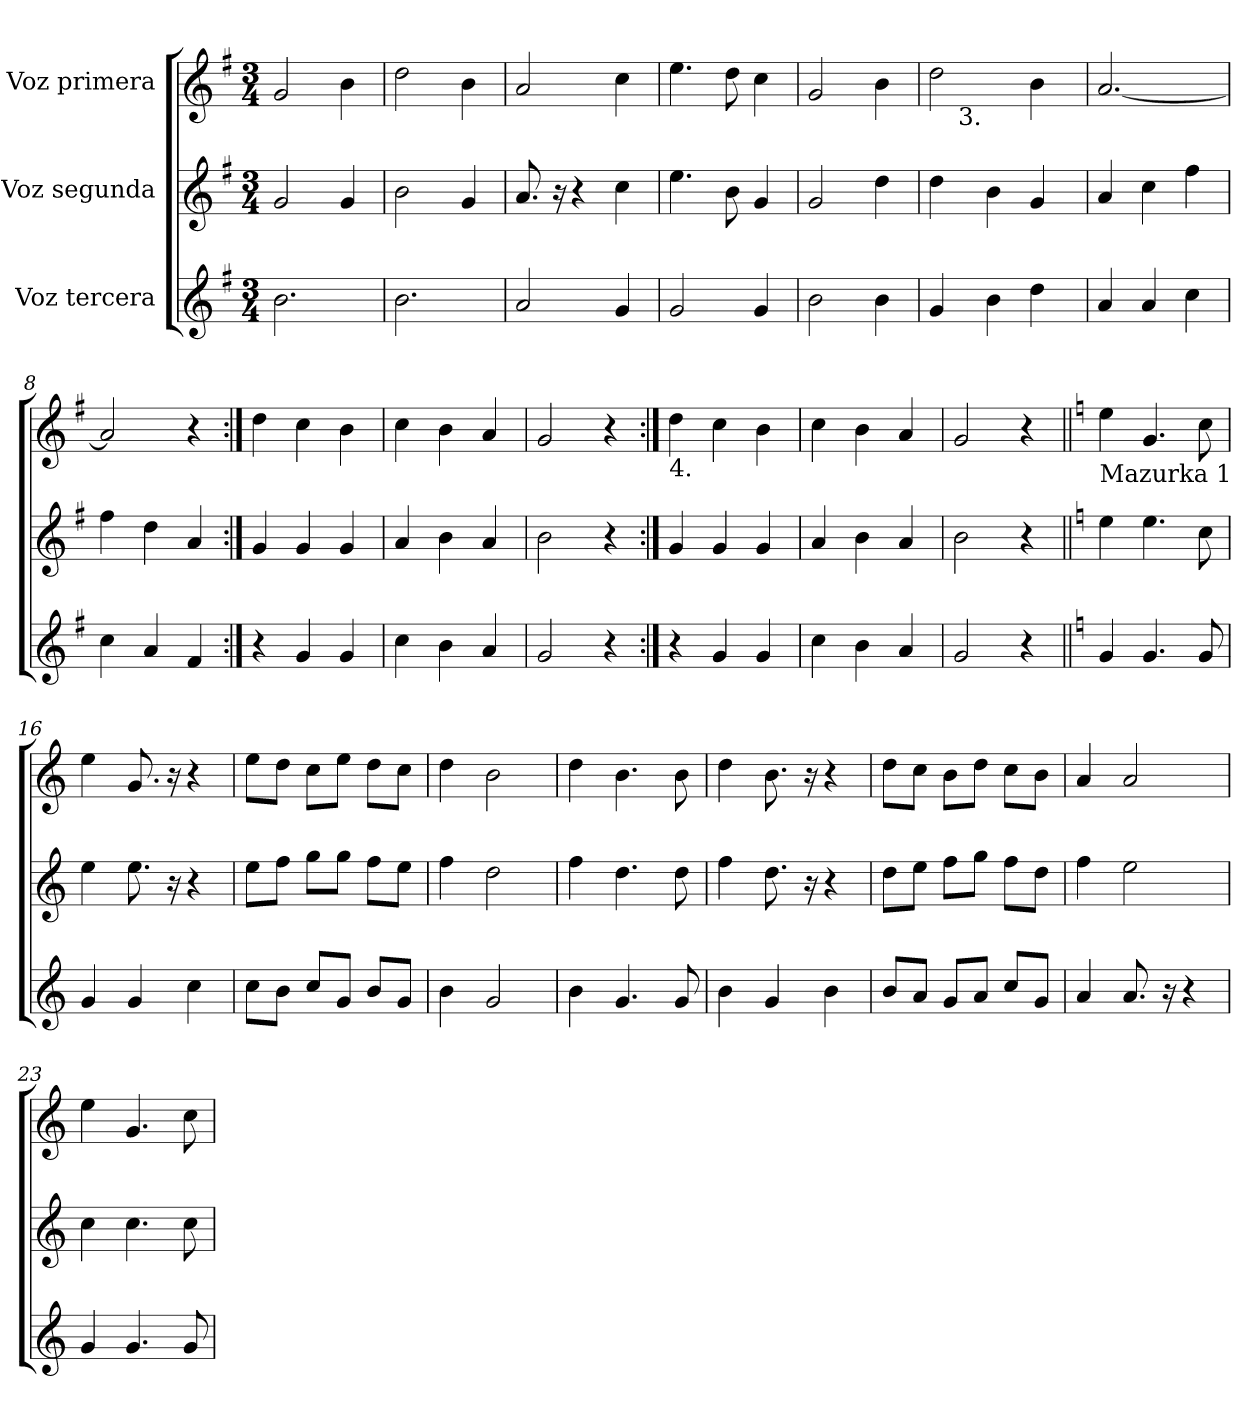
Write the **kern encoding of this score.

**kern	**kern	**kern
*part3	*part2	*part1
*staff3	*staff2	*staff1
*I"Voz tercera	*I"Voz segunda	*I"Voz primera
*clefG2	*clefG2	*clefG2
*k[f#]	*k[f#]	*k[f#]
*G:	*G:	*G:
*M3/4	*M3/4	*M3/4
*MM180	*MM180	*MM180
=1	=1	=1
2.b\	2g/	2g/
.	4g/	4b\
=2	=2	=2
2.b\	2b\	2dd\
.	4g/	4b\
=3	=3	=3
2a/	8.a/	2a/
.	16r	.
.	4r	.
4g/	4cc\	4cc\
=4	=4	=4
2g/	4.ee\	4.ee\
.	8b\	8dd\
4g/	4g/	4cc\
=5	=5	=5
2b\	2g/	2g/
4b\	4dd\	4b\
=6	=6	=6
!	!	!LO:TX:b:t=1.
*	*	*^
4g/	4dd\	2dd\	8ryy
!	!	!	!LO:TX:b:t=3.
.	.	.	2ryy
4b\	4b\	.	.
4dd\	4g/	4b\	.
.	.	.	8ryy
*	*	*v	*v
=7	=7	=7
4a/	4a/	[2.a/
4a/	4cc\	.
4cc\	4ff#\	.
=8	=8	=8
4cc\	4ff#\	2a/]
4a/	4dd\	.
4f#/	4a/	4r
=9:|!	=9:|!	=9:|!
4r	4g/	4dd\
4g/	4g/	4cc\
4g/	4g/	4b\
!!LO:LB:g=z
=10	=10	=10
4cc\	4a/	4cc\
4b\	4b\	4b\
4a/	4a/	4a/
=11	=11	=11
2g/	2b\	2g/
4r	4r	4r
=12:|!	=12:|!	=12:|!
!	!	!LO:TX:b:t=4.
4r	4g/	4dd\
4g/	4g/	4cc\
4g/	4g/	4b\
=13	=13	=13
4cc\	4a/	4cc\
4b\	4b\	4b\
4a/	4a/	4a/
=14	=14	=14
2g/	2b\	2g/
4r	4r	4r
=15||	=15||	=15||
*k[]	*k[]	*k[]
*C:	*C:	*C:
!	!	!LO:TX:b:t=Mazurka 1
4g/	4ee\	4ee\
4.g/	4.ee\	4.g/
8g/	8cc\	8cc\
=16	=16	=16
4g/	4ee\	4ee\
4g/	8.ee\	8.g/
.	16r	16r
4cc\	4r	4r
=17	=17	=17
8cc\L	8ee\L	8ee\L
8b\J	8ff\J	8dd\J
8cc/L	8gg\L	8cc\L
8g/J	8gg\J	8ee\J
8b/L	8ff\L	8dd\L
8g/J	8ee\J	8cc\J
=18	=18	=18
4b\	4ff\	4dd\
2g/	2dd\	2b\
=19	=19	=19
4b\	4ff\	4dd\
4.g/	4.dd\	4.b\
8g/	8dd\	8b\
!!LO:LB:g=z
=20	=20	=20
4b\	4ff\	4dd\
4g/	8.dd\	8.b\
.	16r	16r
4b\	4r	4r
=21	=21	=21
8b/L	8dd\L	8dd\L
8a/J	8ee\J	8cc\J
8g/L	8ff\L	8b\L
8a/J	8gg\J	8dd\J
8cc/L	8ff\L	8cc\L
8g/J	8dd\J	8b\J
=22	=22	=22
4a/	4ff\	4a/
8.a/	2ee\	2a/
16r	.	.
4r	.	.
=23	=23	=23
4g/	4cc\	4ee\
4.g/	4.cc\	4.g/
8g/	8cc\	8cc\
=	=	=
*-	*-	*-
